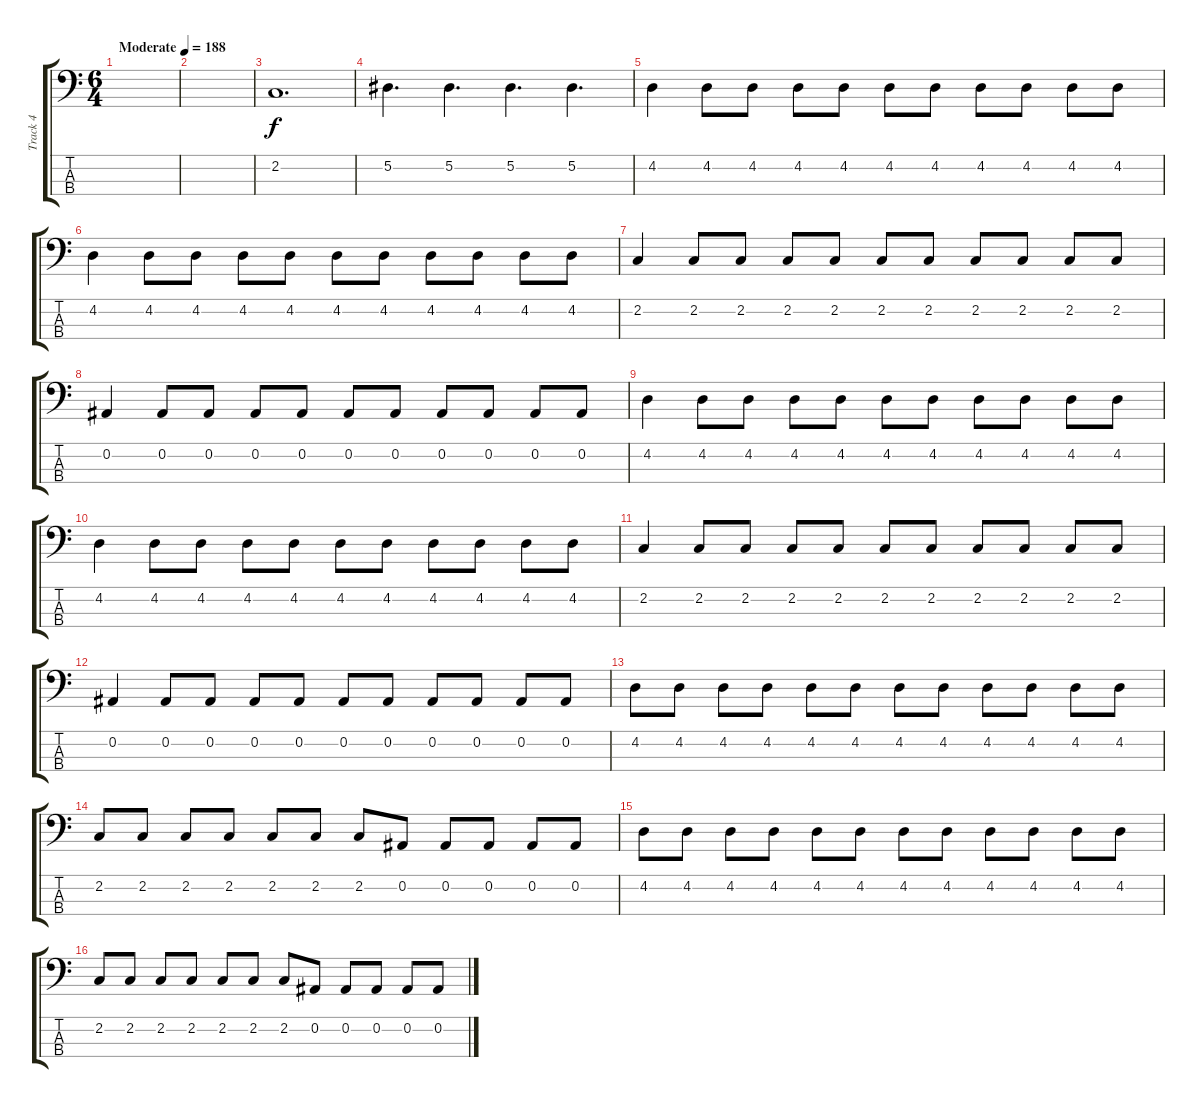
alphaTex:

\track ("Track 4" "Track 4") {instrument electricbassfinger}
\staff {score tabs}
\tuning (Eb2 Bb1 F1 C1) {hide}
\ts (6 4)
\tempo (188 "Moderate")
\clef f4
\ks c
|
|
2.2.1{d} |
5.2.4{d} 5.2.4{d} 5.2.4{d} 5.2.4{d} |
4.2.4 4.2.8 4.2.8 4.2.8 4.2.8 4.2.8 4.2.8 4.2.8 4.2.8 4.2.8 4.2.8 |
4.2.4 4.2.8 4.2.8 4.2.8 4.2.8 4.2.8 4.2.8 4.2.8 4.2.8 4.2.8 4.2.8 |
2.2.4 2.2.8 2.2.8 2.2.8 2.2.8 2.2.8 2.2.8 2.2.8 2.2.8 2.2.8 2.2.8 |
0.2.4 0.2.8 0.2.8 0.2.8 0.2.8 0.2.8 0.2.8 0.2.8 0.2.8 0.2.8 0.2.8 |
4.2.4 4.2.8 4.2.8 4.2.8 4.2.8 4.2.8 4.2.8 4.2.8 4.2.8 4.2.8 4.2.8 |
4.2.4 4.2.8 4.2.8 4.2.8 4.2.8 4.2.8 4.2.8 4.2.8 4.2.8 4.2.8 4.2.8 |
2.2.4 2.2.8 2.2.8 2.2.8 2.2.8 2.2.8 2.2.8 2.2.8 2.2.8 2.2.8 2.2.8 |
0.2.4 0.2.8 0.2.8 0.2.8 0.2.8 0.2.8 0.2.8 0.2.8 0.2.8 0.2.8 0.2.8 |
4.2.8 4.2.8 4.2.8 4.2.8 4.2.8 4.2.8 4.2.8 4.2.8 4.2.8 4.2.8 4.2.8 4.2.8 |
2.2.8 2.2.8 2.2.8 2.2.8 2.2.8 2.2.8 2.2.8 0.2.8 0.2.8 0.2.8 0.2.8 0.2.8 |
4.2.8 4.2.8 4.2.8 4.2.8 4.2.8 4.2.8 4.2.8 4.2.8 4.2.8 4.2.8 4.2.8 4.2.8 |
2.2.8 2.2.8 2.2.8 2.2.8 2.2.8 2.2.8 2.2.8 0.2.8 0.2.8 0.2.8 0.2.8 0.2.8
